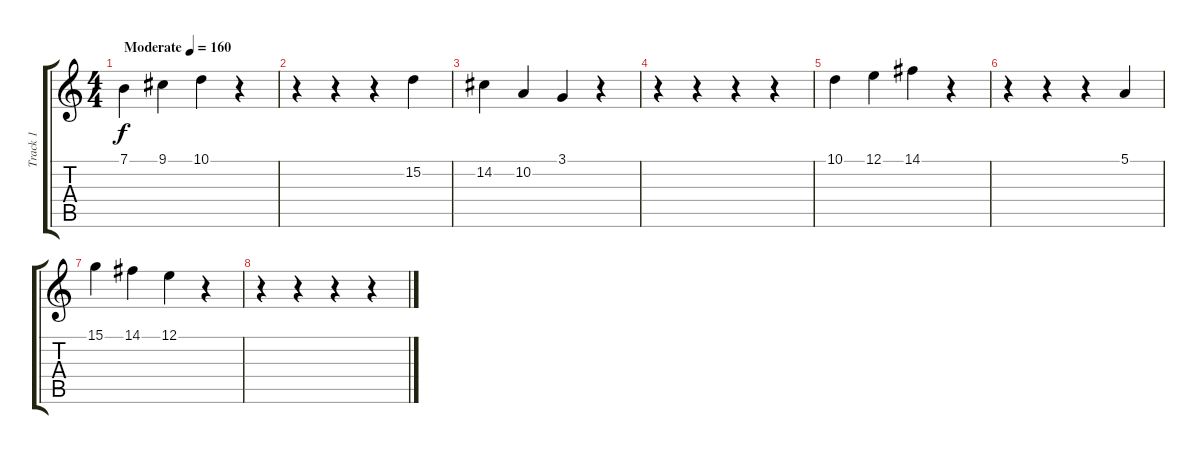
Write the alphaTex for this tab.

\track ("Track 1" "Track 1") {instrument brightacousticpiano}
\staff {score tabs}
\tuning (E4 B3 G3 D3 A2 E2) {hide}
\ts (4 4)
\tempo (160 "Moderate")
\clef g2
\ks c
7.1.4{dy f instrument brightacousticpiano} 9.1.4 10.1.4 r.4 |
r.4 r.4 r.4 15.2.4 |
14.2.4 10.2.4 3.1.4 r.4 |
r.4 r.4 r.4 r.4 |
10.1.4 12.1.4 14.1.4 r.4 |
r.4 r.4 r.4 5.1.4 |
15.1.4 14.1.4 12.1.4 r.4 |
r.4 r.4 r.4 r.4
